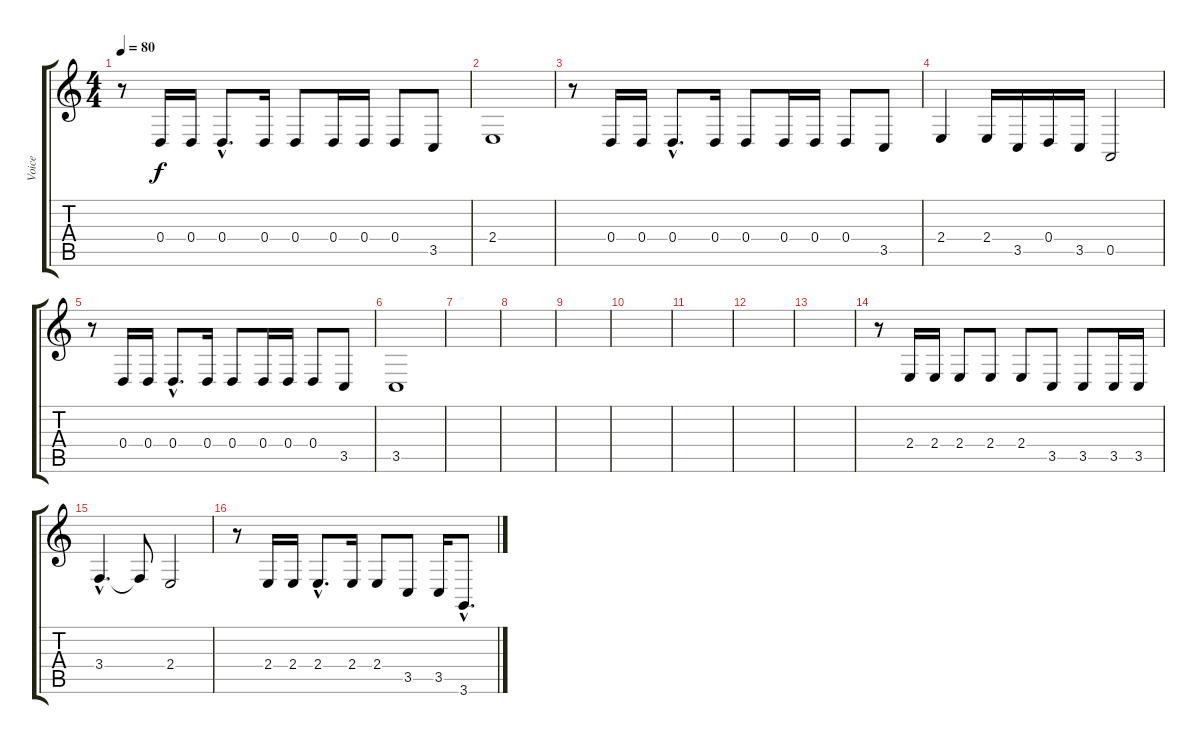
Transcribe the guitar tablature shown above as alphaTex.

\track ("Voice" "Voice") {instrument electricgrandpiano}
\staff {score tabs}
\tuning (E4 B3 G3 D3 A2 E2) {hide}
\ts (4 4)
\tempo 80
\clef g2
\ks c
r.8{dy f} 0.4.16 0.4.16 0.4{hac}.8{d} 0.4.16 0.4.8 0.4.16 0.4.16 0.4.8 3.5.8 |
2.4.1 |
r.8 0.4.16 0.4.16 0.4{hac}.8{d} 0.4.16 0.4.8 0.4.16 0.4.16 0.4.8 3.5.8 |
2.4.4 2.4.16 3.5.16 0.4.16 3.5.16 0.5.2 |
r.8 0.4.16 0.4.16 0.4{hac}.8{d} 0.4.16 0.4.8 0.4.16 0.4.16 0.4.8 3.5.8 |
3.5.1 |
|
|
|
|
|
|
|
r.8 2.4.16 2.4.16 2.4.8 2.4.8 2.4.8 3.5.8 3.5.8 3.5.16 3.5.16 |
3.4{hac}.4{d} 3.4{t}.8 2.4.2 |
r.8 2.4.16 2.4.16 2.4{hac}.8{d} 2.4.16 2.4.8 3.5.8 3.5.16 3.6{hac}.8{d}
